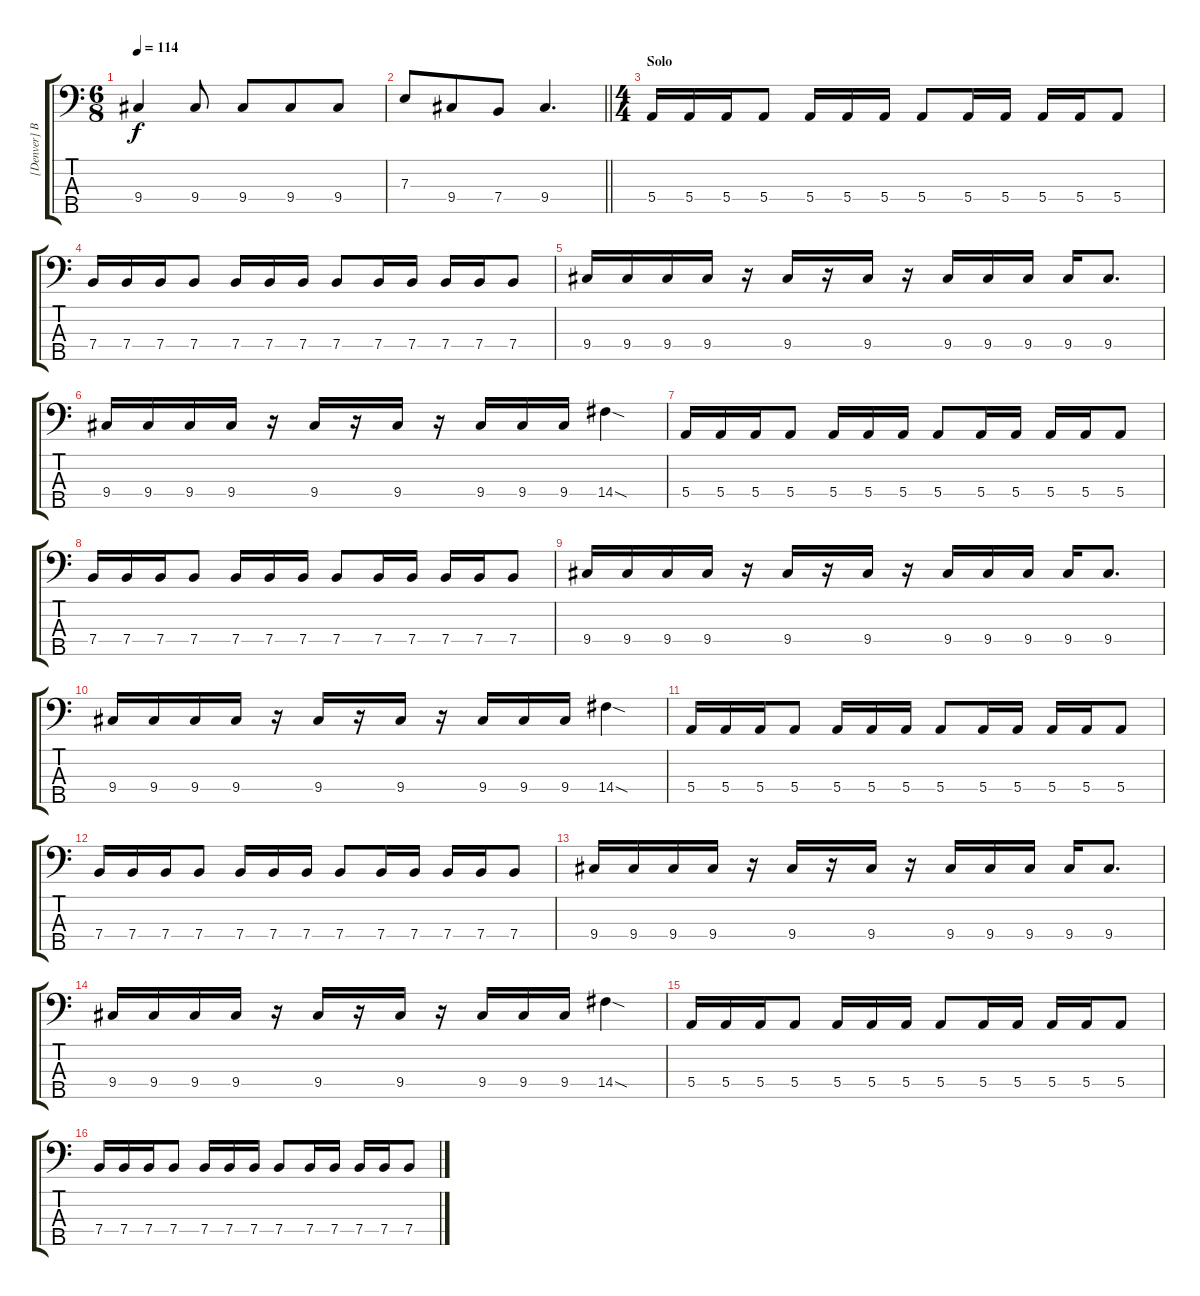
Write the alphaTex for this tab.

\track ("[Denver] Bass Guitar " "[Denver] B") {solo instrument electricbassfinger}
\staff {score tabs}
\tuning (G2 D2 A1 E1 A0) {hide}
\ts (6 8)
\tempo 114
\clef f4
\ks c
9.4.4{dy f} 9.4.8 9.4.8 9.4.8 9.4.8 |
\barLineRight lightlight
7.3.8 9.4.8 7.4.8 9.4.4{d} |
\ts (4 4)
\section ("" "Solo")
5.4.16 5.4.16 5.4.16 5.4.8 5.4.16 5.4.16 5.4.16 5.4.8 5.4.16 5.4.16 5.4.16 5.4.16 5.4.8 |
7.4.16 7.4.16 7.4.16 7.4.8 7.4.16 7.4.16 7.4.16 7.4.8 7.4.16 7.4.16 7.4.16 7.4.16 7.4.8 |
9.4.16 9.4.16 9.4.16 9.4.16 r.16 9.4.16 r.16 9.4.16 r.16 9.4.16 9.4.16 9.4.16 9.4.16 9.4.8{d} |
9.4.16 9.4.16 9.4.16 9.4.16 r.16 9.4.16 r.16 9.4.16 r.16 9.4.16 9.4.16 9.4.16 14.4{sod}.4 |
5.4.16 5.4.16 5.4.16 5.4.8 5.4.16 5.4.16 5.4.16 5.4.8 5.4.16 5.4.16 5.4.16 5.4.16 5.4.8 |
7.4.16 7.4.16 7.4.16 7.4.8 7.4.16 7.4.16 7.4.16 7.4.8 7.4.16 7.4.16 7.4.16 7.4.16 7.4.8 |
9.4.16 9.4.16 9.4.16 9.4.16 r.16 9.4.16 r.16 9.4.16 r.16 9.4.16 9.4.16 9.4.16 9.4.16 9.4.8{d} |
9.4.16 9.4.16 9.4.16 9.4.16 r.16 9.4.16 r.16 9.4.16 r.16 9.4.16 9.4.16 9.4.16 14.4{sod}.4 |
5.4.16 5.4.16 5.4.16 5.4.8 5.4.16 5.4.16 5.4.16 5.4.8 5.4.16 5.4.16 5.4.16 5.4.16 5.4.8 |
7.4.16 7.4.16 7.4.16 7.4.8 7.4.16 7.4.16 7.4.16 7.4.8 7.4.16 7.4.16 7.4.16 7.4.16 7.4.8 |
9.4.16 9.4.16 9.4.16 9.4.16 r.16 9.4.16 r.16 9.4.16 r.16 9.4.16 9.4.16 9.4.16 9.4.16 9.4.8{d} |
9.4.16 9.4.16 9.4.16 9.4.16 r.16 9.4.16 r.16 9.4.16 r.16 9.4.16 9.4.16 9.4.16 14.4{sod}.4 |
5.4.16 5.4.16 5.4.16 5.4.8 5.4.16 5.4.16 5.4.16 5.4.8 5.4.16 5.4.16 5.4.16 5.4.16 5.4.8 |
7.4.16 7.4.16 7.4.16 7.4.8 7.4.16 7.4.16 7.4.16 7.4.8 7.4.16 7.4.16 7.4.16 7.4.16 7.4.8
